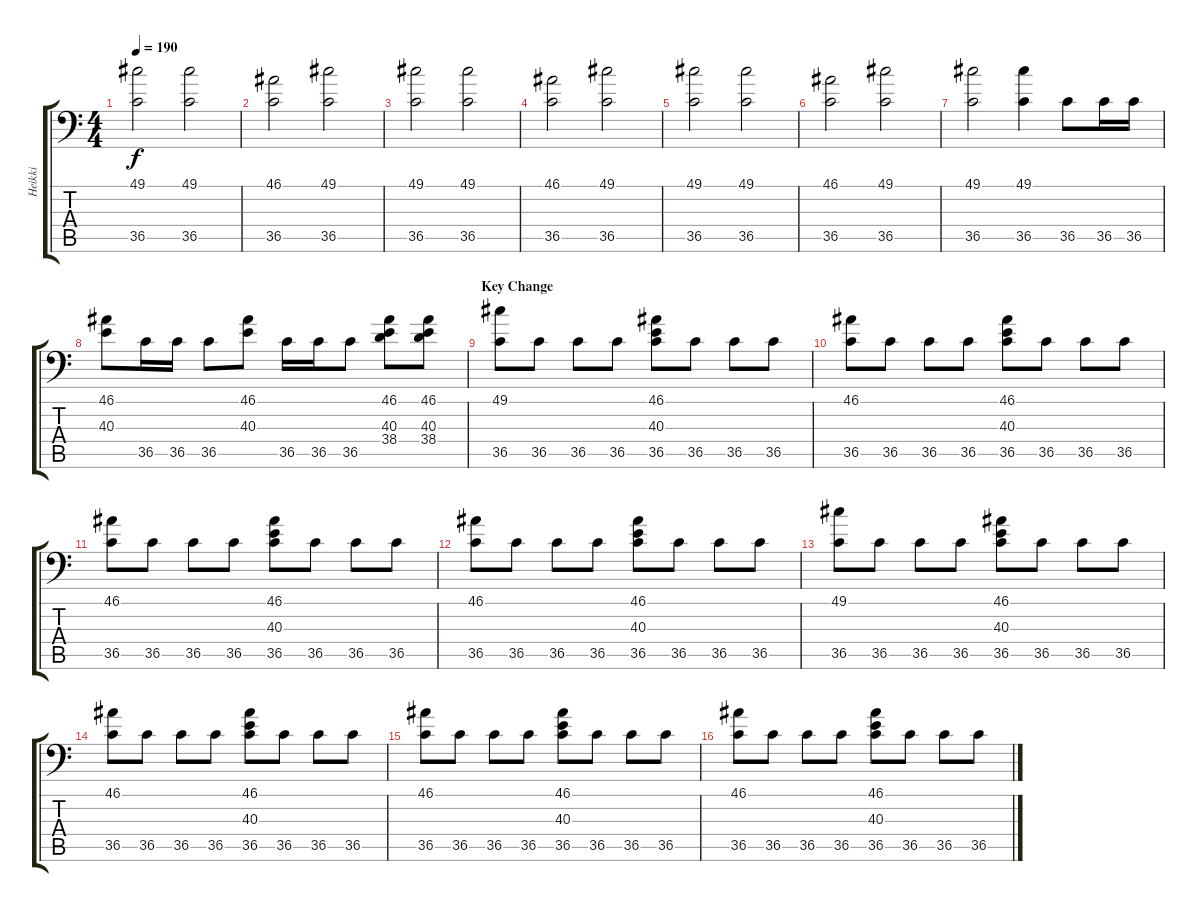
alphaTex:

\track ("Heikki" "Heikki") {instrument acousticgrandpiano}
\staff {score tabs}
\tuning (C-1 C-1 C-1 C-1 C-1 C-1) {hide}
\ts (4 4)
\tempo 190
\clef f4
\ks c
(49.1 36.5).2{dy f} (49.1 36.5).2 |
(46.1 36.5).2 (49.1 36.5).2 |
(49.1 36.5).2 (49.1 36.5).2 |
(46.1 36.5).2 (49.1 36.5).2 |
(49.1 36.5).2 (49.1 36.5).2 |
(46.1 36.5).2 (49.1 36.5).2 |
(49.1 36.5).2 (49.1 36.5).4 36.5.8 36.5.16 36.5.16 |
(46.1 40.3).8 36.5.16 36.5.16 36.5.8 (46.1 40.3).8 36.5.16 36.5.16 36.5.8 (46.1 40.3 38.4).8 (46.1 40.3 38.4).8 |
\section ("" "Key Change")
(49.1 36.5).8 36.5.8 36.5.8 36.5.8 (46.1 40.3 36.5).8 36.5.8 36.5.8 36.5.8 |
(46.1 36.5).8 36.5.8 36.5.8 36.5.8 (46.1 40.3 36.5).8 36.5.8 36.5.8 36.5.8 |
(46.1 36.5).8 36.5.8 36.5.8 36.5.8 (46.1 40.3 36.5).8 36.5.8 36.5.8 36.5.8 |
(46.1 36.5).8 36.5.8 36.5.8 36.5.8 (46.1 40.3 36.5).8 36.5.8 36.5.8 36.5.8 |
(49.1 36.5).8 36.5.8 36.5.8 36.5.8 (46.1 40.3 36.5).8 36.5.8 36.5.8 36.5.8 |
(46.1 36.5).8 36.5.8 36.5.8 36.5.8 (46.1 40.3 36.5).8 36.5.8 36.5.8 36.5.8 |
(46.1 36.5).8 36.5.8 36.5.8 36.5.8 (46.1 40.3 36.5).8 36.5.8 36.5.8 36.5.8 |
(46.1 36.5).8 36.5.8 36.5.8 36.5.8 (46.1 40.3 36.5).8 36.5.8 36.5.8 36.5.8
